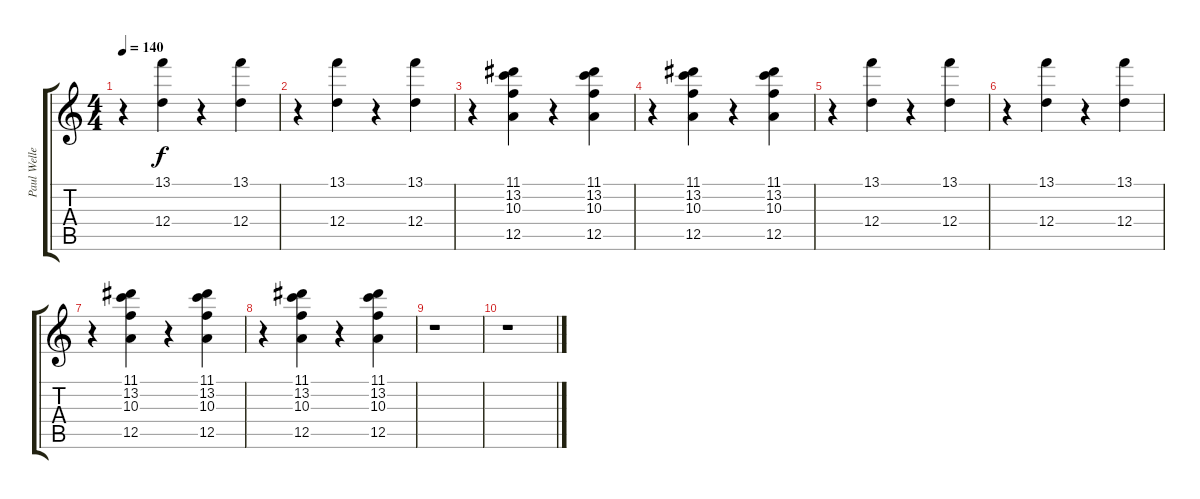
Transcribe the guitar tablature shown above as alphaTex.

\track ("Paul Weller" "Paul Welle") {instrument electricguitarclean}
\staff {score tabs}
\tuning (E4 B3 G3 D3 A2 E2) {hide}
\ts (4 4)
\tempo 140
\clef g2
\ks c
r.4{dy f} (13.1 12.4).4 r.4 (13.1 12.4).4 |
r.4 (13.1 12.4).4 r.4 (13.1 12.4).4 |
r.4 (11.1 13.2 10.3 12.5).4 r.4 (11.1 13.2 10.3 12.5).4 |
r.4 (11.1 13.2 10.3 12.5).4 r.4 (11.1 13.2 10.3 12.5).4 |
r.4 (13.1 12.4).4 r.4 (13.1 12.4).4 |
r.4 (13.1 12.4).4 r.4 (13.1 12.4).4 |
r.4 (11.1 13.2 10.3 12.5).4 r.4 (11.1 13.2 10.3 12.5).4 |
r.4 (11.1 13.2 10.3 12.5).4 r.4 (11.1 13.2 10.3 12.5).4 |
r.1 |
r.1
